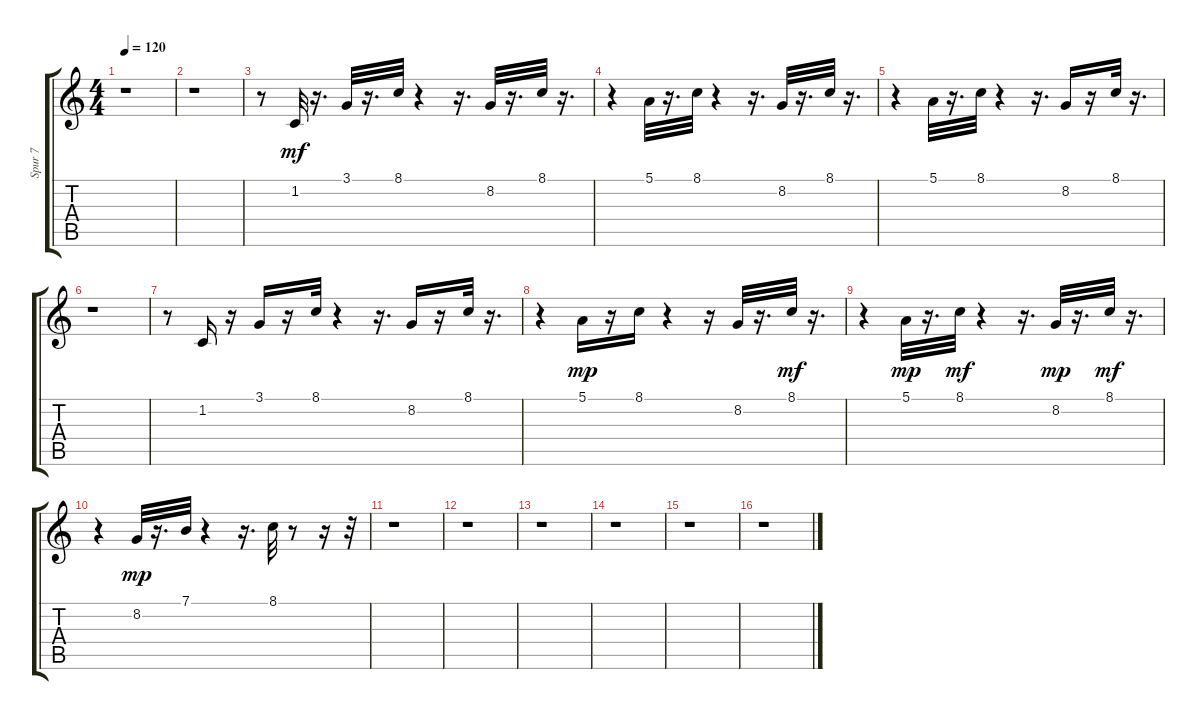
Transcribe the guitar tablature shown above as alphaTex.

\track ("Spur 7" "Spur 7") {instrument pizzicatostrings}
\staff {score tabs}
\tuning (E4 B3 G3 D3 A2 E2) {hide}
\ts (4 4)
\tempo 120
\clef g2
\ks c
r.1{dy mf} |
r.1 |
r.8 1.2.32 r.16{d} 3.1.32 r.16{d} 8.1.32 r.4 r.16{d} 8.2.32 r.16{d} 8.1.32 r.16{d} |
r.4 5.1.32 r.16{d} 8.1.32 r.4 r.16{d} 8.2.32 r.16{d} 8.1.32 r.16{d} |
r.4 5.1.32 r.16{d} 8.1.32 r.4 r.16{d} 8.2.16 r.16 8.1.32 r.16{d} |
r.1 |
r.8 1.2.16 r.16 3.1.16 r.16 8.1.32 r.4 r.16{d} 8.2.16 r.16 8.1.32 r.16{d} |
r.4 5.1.16{dy mp} r.16 8.1.16 r.4 r.16 8.2.32 r.16{d} 8.1.32{dy mf} r.16{d} |
r.4 5.1.32{dy mp} r.16{d} 8.1.32{dy mf} r.4 r.16{d} 8.2.32{dy mp} r.16{d} 8.1.32{dy mf} r.16{d} |
r.4 8.2.32{dy mp} r.16{d} 7.1.32 r.4 r.16{d} 8.1.32 r.8 r.16 r.32 |
r.1 |
r.1 |
r.1 |
r.1 |
r.1 |
r.1
